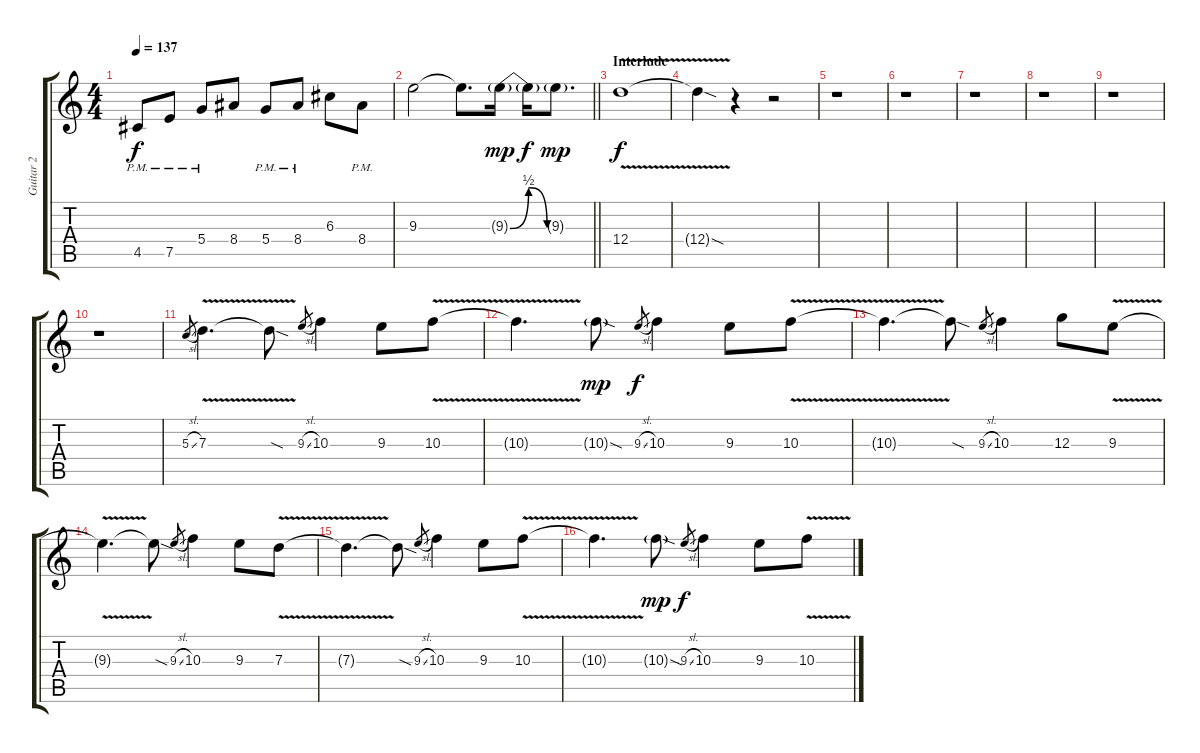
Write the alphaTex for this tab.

\track ("Guitar 2" "Guitar 2") {instrument distortionguitar}
\staff {score tabs}
\tuning (E4 B3 G3 D3 A2 D2) {hide}
\ts (4 4)
\tempo 137
\clef g2
\ks c
4.5{pm}.8{dy f} 7.5{pm}.8 5.4{pm}.8 8.4.8 5.4{pm}.8 8.4{pm}.8 6.3.8 8.4{pm}.8 |
\barLineRight lightlight
9.3.2 9.3{t}.8{d} 9.3{be (bendrelease 0 0 15 2 15 2 60 0) g}.16{dy mp} 9.3{t}.16{dy f} 9.3{g}.8{d dy mp} |
\section ("" "Interlude")
12.4{v}.1{dy f} |
12.4{sod t}.4 r.4 r.2 |
r.1 |
r.1 |
r.1 |
r.1 |
r.1 |
r.1 |
5.3{sl}.8{gr} 7.3{v}.4{d} 7.3{sod t}.8 9.3{sl}.8{gr} 10.3.4 9.3.8 10.3{v}.8 |
10.3{t}.4{d} 10.3{sod g}.8{dy mp} 9.3{sl}.8{gr dy f} 10.3.4 9.3.8 10.3{v}.8 |
10.3{t}.4{d} 10.3{sod t}.8 9.3{sl}.8{gr} 10.3.4 12.3.8 9.3{v}.8 |
9.3{t}.4{d} 9.3{sod t}.8 9.3{sl}.8{gr} 10.3.4 9.3.8 7.3{v}.8 |
7.3{t}.4{d} 7.3{sod t}.8 9.3{sl}.8{gr} 10.3.4 9.3.8 10.3{v}.8 |
10.3{t}.4{d} 10.3{sod g}.8{dy mp} 9.3{sl}.8{gr dy f} 10.3.4 9.3.8 10.3{v}.8
